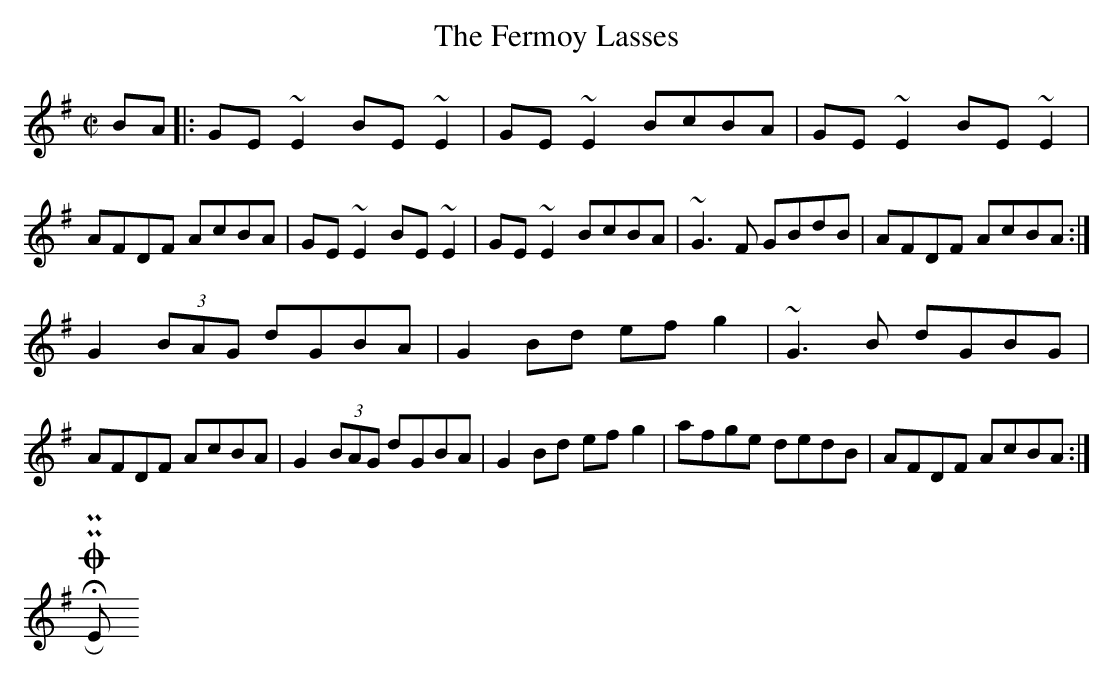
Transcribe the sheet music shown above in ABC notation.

X:1
T:Fermoy Lasses, The
M:C|
E:7
K:G
BA|:GE ~E2 BE ~E2|GE ~E2 BcBA|GE ~E2 BE ~E2|AFDF AcBA|GE ~E2 BE ~E2|GE ~E2 BcBA|~G3 F GBdB|AFDF AcBA:|
G2 (3BAG dGBA|G2 Bd efg2|~G3B dGBG|AFDF AcBA|G2 (3BAG dGBA|G2 Bd efg2|afge dedB|AFDF AcBA:|
**************************** HORNPIPES ********************************
